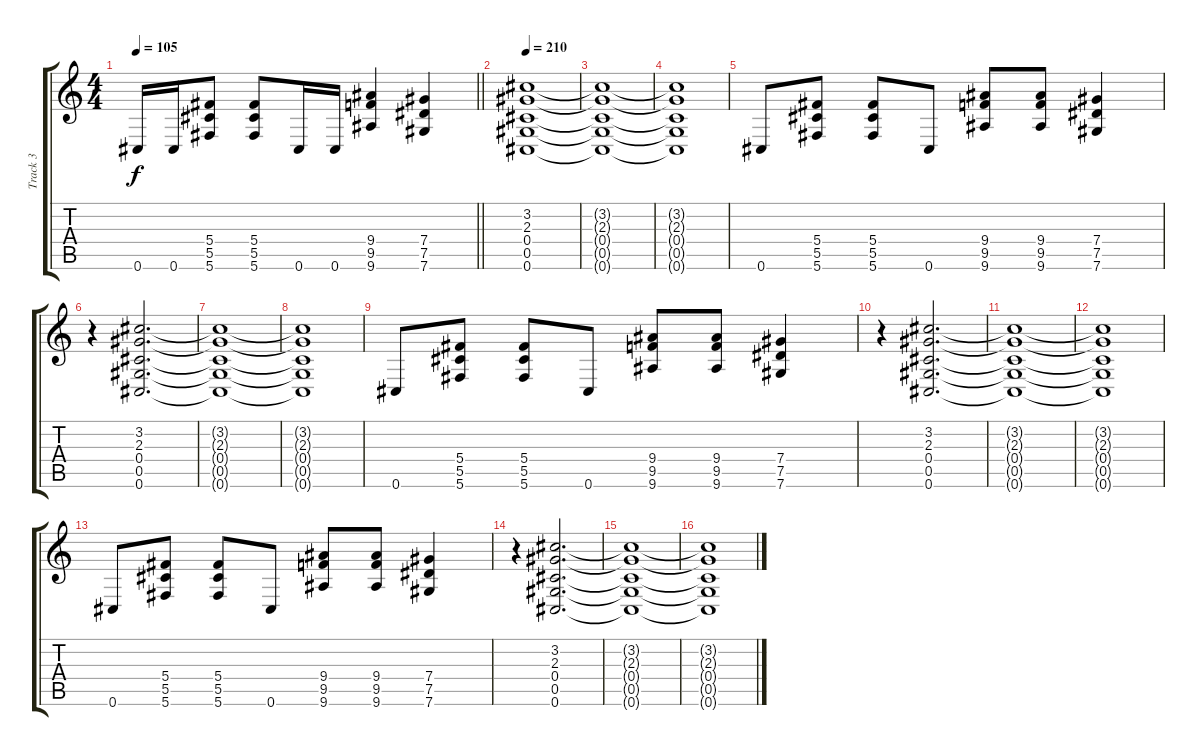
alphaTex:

\track ("Track 3" "Track 3") {instrument distortionguitar}
\staff {score tabs}
\tuning (Eb4 Bb3 Gb3 Db3 Ab2 Db2) {hide}
\ts (4 4)
\tempo 105
\clef g2
\barLineRight lightlight
\ks c
0.6.16{dy f} 0.6.16 (5.4 5.5 5.6).8 (5.4 5.5 5.6).8 0.6.16 0.6.16 (9.4 9.5 9.6).4 (7.4 7.5 7.6).4 |
\section ("" "")
\tempo 210
(3.2 2.3 0.4 0.5 0.6).1 |
(3.2{t} 2.3{t} 0.4{t} 0.5{t} 0.6{t}).1 |
(3.2{t} 2.3{t} 0.4{t} 0.5{t} 0.6{t}).1 |
0.6.8 (5.4 5.5 5.6).8 (5.4 5.5 5.6).8 0.6.8 (9.4 9.5 9.6).8 (9.4 9.5 9.6).8 (7.4 7.5 7.6).4 |
r.4 (3.2 2.3 0.4 0.5 0.6).2{d} |
(3.2{t} 2.3{t} 0.4{t} 0.5{t} 0.6{t}).1 |
(3.2{t} 2.3{t} 0.4{t} 0.5{t} 0.6{t}).1 |
0.6.8 (5.4 5.5 5.6).8 (5.4 5.5 5.6).8 0.6.8 (9.4 9.5 9.6).8 (9.4 9.5 9.6).8 (7.4 7.5 7.6).4 |
r.4 (3.2 2.3 0.4 0.5 0.6).2{d} |
(3.2{t} 2.3{t} 0.4{t} 0.5{t} 0.6{t}).1 |
(3.2{t} 2.3{t} 0.4{t} 0.5{t} 0.6{t}).1 |
0.6.8 (5.4 5.5 5.6).8 (5.4 5.5 5.6).8 0.6.8 (9.4 9.5 9.6).8 (9.4 9.5 9.6).8 (7.4 7.5 7.6).4 |
r.4 (3.2 2.3 0.4 0.5 0.6).2{d} |
(3.2{t} 2.3{t} 0.4{t} 0.5{t} 0.6{t}).1 |
(3.2{t} 2.3{t} 0.4{t} 0.5{t} 0.6{t}).1
